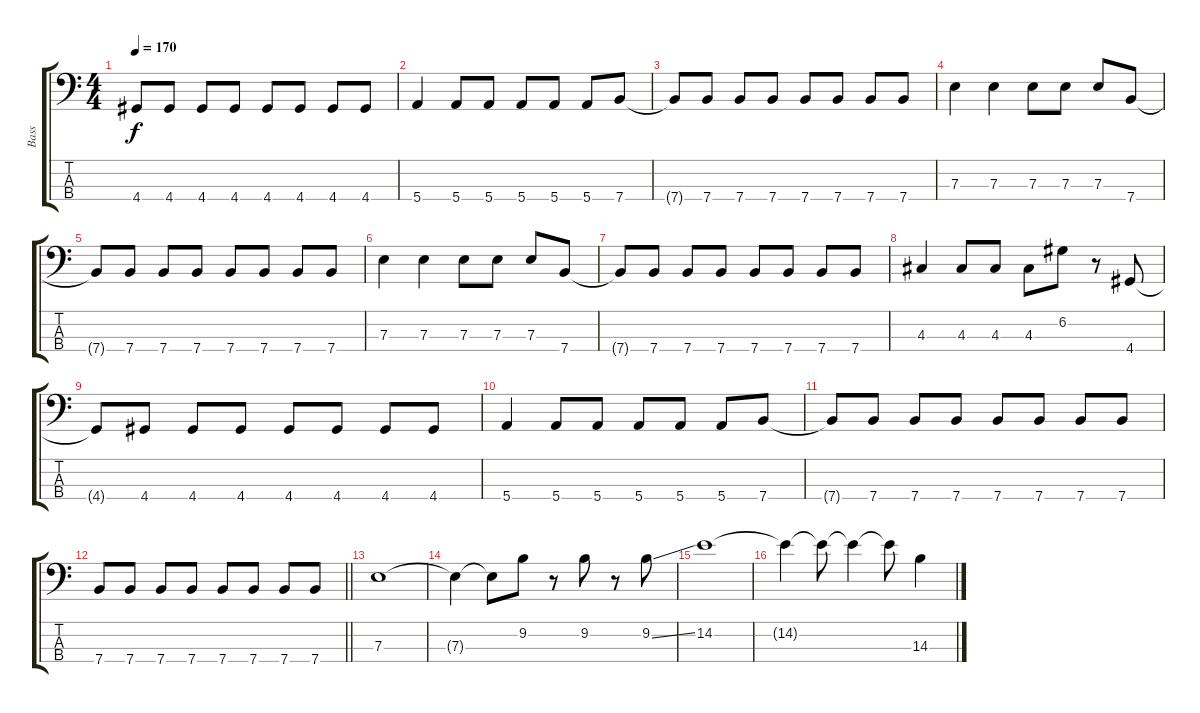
\track ("Bass" "Bass") {instrument electricbasspick}
\staff {score tabs}
\tuning (G2 D2 A1 E1) {hide}
\ts (4 4)
\tempo 170
\clef f4
\ks c
4.4{t}.8{dy f} 4.4.8 4.4.8 4.4.8 4.4.8 4.4.8 4.4.8 4.4.8 |
5.4.4 5.4.8 5.4.8 5.4.8 5.4.8 5.4.8 7.4.8 |
7.4{t}.8 7.4.8 7.4.8 7.4.8 7.4.8 7.4.8 7.4.8 7.4.8 |
7.3.4 7.3.4 7.3.8 7.3.8 7.3.8 7.4.8 |
7.4{t}.8 7.4.8 7.4.8 7.4.8 7.4.8 7.4.8 7.4.8 7.4.8 |
7.3.4 7.3.4 7.3.8 7.3.8 7.3.8 7.4.8 |
7.4{t}.8 7.4.8 7.4.8 7.4.8 7.4.8 7.4.8 7.4.8 7.4.8 |
4.3.4 4.3.8 4.3.8 4.3.8 6.2.8 r.8 4.4.8 |
4.4{t}.8 4.4.8 4.4.8 4.4.8 4.4.8 4.4.8 4.4.8 4.4.8 |
5.4.4 5.4.8 5.4.8 5.4.8 5.4.8 5.4.8 7.4.8 |
7.4{t}.8 7.4.8 7.4.8 7.4.8 7.4.8 7.4.8 7.4.8 7.4.8 |
\barLineRight lightlight
7.4.8 7.4.8 7.4.8 7.4.8 7.4.8 7.4.8 7.4.8 7.4.8 |
7.3.1 |
7.3{t}.4 7.3{t}.8 9.2.8 r.8 9.2.8 r.8 9.2{ss}.8 |
14.2.1 |
14.2{t}.4 14.2{t}.8 14.2{t}.4 14.2{t}.8 14.3{ss}.4
